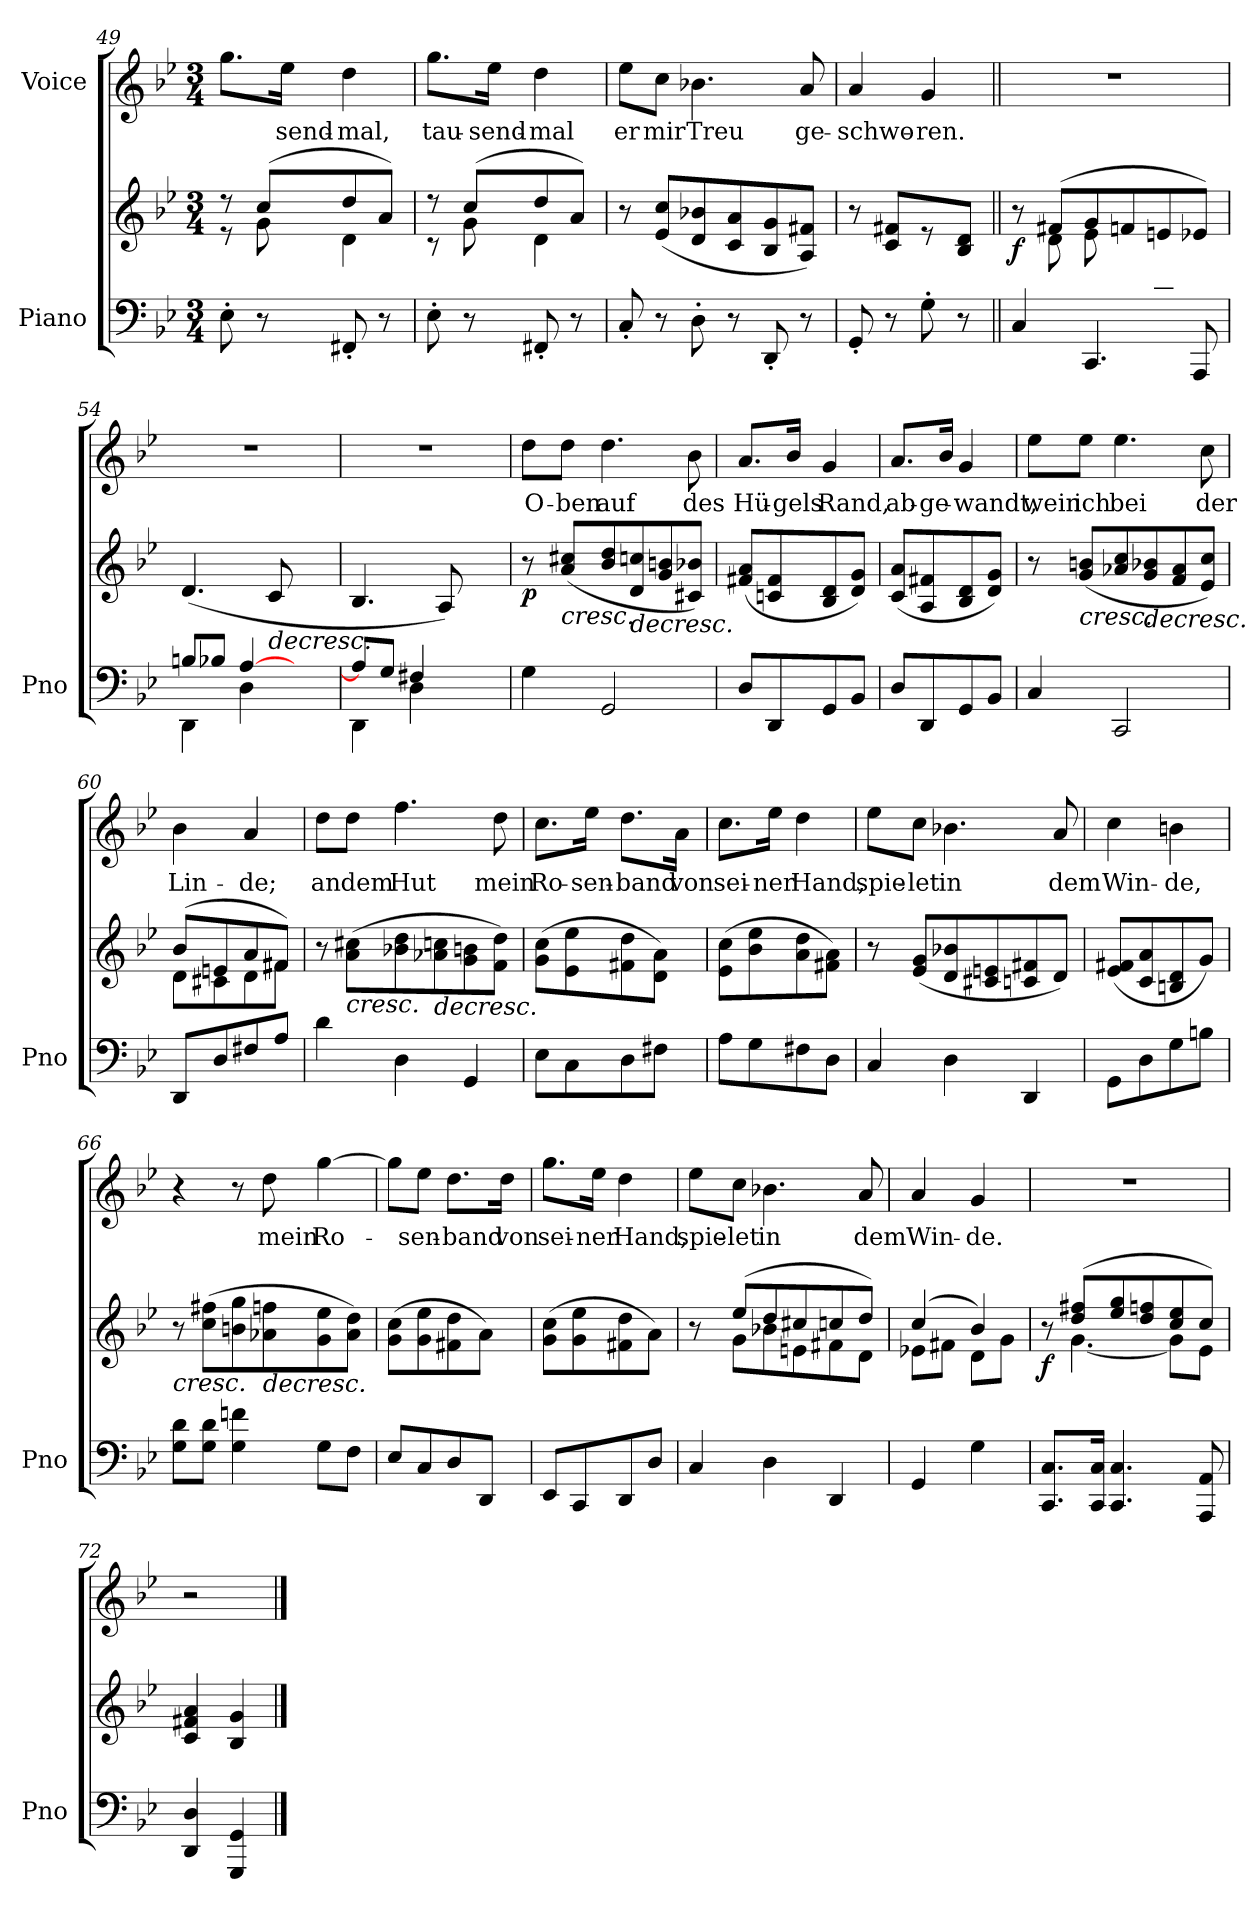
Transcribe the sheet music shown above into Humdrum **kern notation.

**kern	**kern	**dynam	**kern	**text
*part2	*part2	*part2	*part1	*part1
*staff3	*staff2	*staff2/3	*staff1	*staff1
*I"Piano	*	*	*I"Voice	*
*I'Pno	*	*	*	*
*clefF4	*clefG2	*	*clefG2	*
*k[b-e-]	*k[b-e-]	*	*k[b-e-]	*
*M3/4	*M3/4	*	*M3/4	*
=49	=49	=49	=49	=49
*	*^	*	*	*
8E-'\	8r	8r	.	8.gg\L	.
8r	(8cc/L	8g\	.	.	.
!	!	!	!	!	!LO:LY:b
.	.	.	.	16ee-\Jk	-send-
!	!	!	!	!	!LO:LY:b
8FF#X'/	8dd/	4d\	.	4dd\	-mal,
8r	8a/J)	.	.	.	.
=50	=50	=50	=50	=50	=50
!	!	!	!	!	!LO:LY:b
8E-'\	8r	8r	.	8.gg\L	tau-
8r	(8cc/L	8g\	.	.	.
!	!	!	!	!	!LO:LY:b
.	.	.	.	16ee-\Jk	-send-
!	!	!	!	!	!LO:LY:b
8FF#X'/	8dd/	4d\	.	4dd\	-mal
8r	8a/J)	.	.	.	.
*	*v	*v	*	*	*
=51	=51	=51	=51	=51
!	!	!	!	!LO:LY:b
8C'/	8r	.	8ee-\L	er
!	!	!	!	!LO:LY:b
8r	(8e-/ 8cc/L	.	8cc\J	mir
!	!	!	!	!LO:LY:b
8D'\	8d/ 8b-X/	.	4.b-X\	Treu
8r	8c/ 8a/	.	.	.
8DD'/	8B-/ 8g/	.	.	.
!	!	!	!	!LO:LY:b
8r	8A/ 8f#X/J)	.	8a/	ge-
=52	=52	=52	=52	=52
!	!	!	!	!LO:LY:b
8GG'/	8r	.	4a/	-schwo-
8r	8c/ 8f#X/L	.	.	.
!	!	!	!	!LO:LY:b
8G'\	8r	.	4g/	-ren.
8r	8B-/ 8d/J	.	.	.
!!LO:PB:g=z
=53||	=53||	=53||	=53||	=53||
*^	*^	*	*	*
!	!	!	!	!LO:DY:b	!	!
8ryy	4C/	8r	8ryy	f	2.r	.
4ryy	.	(>8f#X/L	8d\L	.	.	.
.	4.CC/	8g/	8e-\	.	.	.
8G/	.	8fn/	4.ryy	.	.	.
8c/	.	8en/	.	.	.	.
8F#X/J	8AAA/	8e-X/J)	.	.	.	.
*	*	*v	*v	*	*	*
=54	=54	=54	=54	=54	=54
8Bn/L	4DD\	(4.d/	.	2.r	.
8B-X/J	.	.	.	.	.
[4A/	4D\	.	.	.	.
!	!	!	!LO:HP:b	!	!
.	.	8c/	>	.	.
4ryy	4ryy	4ryy	.	.	.
=55	=55	=55	=55	=55	=55
8A/L]	4DD\	4.B-/	.	2.r	.
8G/J	.	.	.	.	.
4F#X/	4D\	.	.	.	.
.	.	8A/)	.	.	.
4ryy	4ryy	4ryy	.	.	.
=56	=56	=56	=56	=56	=56
!	!	!	!LO:DY:b	!	!LO:LY:b
*v	*v	*	*	*	*
4G\	8r	p	8dd\L	O-
!	!	!LO:HP:b	!	!LO:LY:b
.	(8a/ 8cc#X/L	<	8dd\J	-ben
!	!	!	!	!LO:LY:b
2GG/	8b-/ 8dd/	.	4.dd\	auf
!	!	!LO:HP:n=1:b	!	!
.	8d/ 8ccn/	] >	.	.
.	8g/ 8bn/	.	.	.
!	!	!	!	!LO:LY:b
.	8c#X/ 8b-X/J)	[	8b-\	des
=57	=57	=57	=57	=57
!	!	!	!	!LO:LY:b
8D/L	(8f#X/ 8a/L	.	8.a/L	Hü-
8DD/	8cn/ 8f#/	.	.	.
!	!	!	!	!LO:LY:b
.	.	.	16b-/Jk	-gels
!	!	!	!	!LO:LY:b
8GG/	8B-/ 8d/	.	4g/	Rand,
8BB-/J	8d/ 8g/J)	.	.	.
!!LO:LB:g=z
=58	=58	=58	=58	=58
!	!	!	!	!LO:LY:b
8D/L	(8c/ 8a/L	.	8.a/L	ab-
8DD/	8A/ 8f#X/	.	.	.
!	!	!	!	!LO:LY:b
.	.	.	16b-/Jk	-ge-
!	!	!	!	!LO:LY:b
8GG/	8B-/ 8d/	.	4g/	-wandt,
8BB-/J	8d/ 8g/J)	.	.	.
=59	=59	=59	=59	=59
!	!	!	!	!LO:LY:b
4C/	8r	.	8ee-\L	wein
!	!	!LO:HP:b	!	!LO:LY:b
.	(8g/ 8bn/L	<	8ee-\J	ich
!	!	!	!	!LO:LY:b
2CC/	8a-X/ 8cc/	.	4.ee-\	bei
!	!	!LO:HP:n=1:b	!	!
.	8g/ 8b-X/	] >	.	.
.	8f/ 8a-/	.	.	.
!	!	!	!	!LO:LY:b
.	8e-/ 8cc/J)	.	8cc\	der
.	.	[	.	.
=60	=60	=60	=60	=60
*	*^	*	*	*
!	!	!	!	!	!LO:LY:b
8DD/L	(8b-/L	8d\L	.	4b-\	Lin-
8D/	8en/	8c#X\	.	.	.
!	!	!	!	!	!LO:LY:b
8F#X/	8a/	8d\	.	4a/	-de;
8A/J	8f#X/J)	8f#\J	.	.	.
=61	=61	=61	=61	=61	=61
!	!	!	!	!	!LO:LY:b
*	*v	*v	*	*	*
4d\	8r	.	8dd\L	an
!	!	!LO:HP:b	!	!LO:LY:b
.	(8a\ 8cc#X\L	<	8dd\J	dem
!	!	!	!	!LO:LY:b
4D\	8b-X\ 8dd\	.	4.ff\	Hut
!	!	!LO:HP:n=1:b	!	!
.	8a-X\ 8ccn\	] >	.	.
4GG/	8g\ 8bn\	.	.	.
!	!	!	!	!LO:LY:b
.	8f\ 8dd\J)	.	8dd\	mein
.	.	[	.	.
=62	=62	=62	=62	=62
!	!	!	!	!LO:LY:b
8E-\L	(8g\ 8cc\L	.	8.cc\L	Ro-
8C\	8e-\ 8ee-\	.	.	.
!	!	!	!	!LO:LY:b
.	.	.	16ee-\Jk	-sen-
!	!	!	!	!LO:LY:b
8D\	8f#X\ 8dd\	.	8.dd\L	-band
8F#X\J	8d\ 8a\J)	.	.	.
!	!	!	!	!LO:LY:b
.	.	.	16a\Jk	von
!!LO:LB:g=z
=63	=63	=63	=63	=63
!	!	!	!	!LO:LY:b
8A\L	(8e-\ 8cc\L	.	8.cc\L	sei-
8G\	8b-\ 8ee-\	.	.	.
!	!	!	!	!LO:LY:b
.	.	.	16ee-\Jk	-ner
!	!	!	!	!LO:LY:b
8F#X\	8a\ 8dd\	.	4dd\	Hand,
8D\J	8f#X\ 8a\J)	.	.	.
=64	=64	=64	=64	=64
!	!	!	!	!LO:LY:b
4C/	8r	.	8ee-\L	spie-
!	!	!	!	!LO:LY:b
.	(8e-/ 8g/L	.	8cc\J	let
!	!	!	!	!LO:LY:b
4D\	8d/ 8b-X/	.	4.b-X\	in
.	8c#X/ 8en/	.	.	.
4DD/	8cn/ 8f#X/	.	.	.
!	!	!	!	!LO:LY:b
.	8d/J)	.	8a/	dem
=65	=65	=65	=65	=65
!	!	!	!	!LO:LY:b
8GG\L	(8e-/ 8f#X/L	.	4cc\	Win-
8D\	8c/ 8a/	.	.	.
!	!	!	!	!LO:LY:b
8G\	8Bn/ 8d/	.	4bn\	-de,
8Bn\J	8g/J)	.	.	.
=66	=66	=66	=66	=66
!	!	!LO:HP:b	!	!
8G\ 8d\L	8r	<	4r	.
8G\ 8d\J	(8cc\ 8ff#X\L	.	.	.
4G\ 4fn\	8bn\ 8gg\	.	8r	.
!	!	!LO:HP:n=1:b	!	!LO:LY:b
.	8a-X\ 8ffn\	] >	8dd\	mein
!	!	!	!	!LO:LY:b
8G\L	8g\ 8ee-\	.	[4gg\	Ro-
8F\J	8a-\ 8dd\J)	.	.	.
.	.	[	.	.
=67	=67	=67	=67	=67
8E-/L	(8g\ 8cc\L	.	8gg\L]	.
!	!	!	!	!LO:LY:b
8C/	8g\ 8ee-\	.	8ee-\J	-sen-
!	!	!	!	!LO:LY:b
8D/	8f#X\ 8dd\	.	8.dd\L	-band
8DD/J	8a\J)	.	.	.
!	!	!	!	!LO:LY:b
.	.	.	16dd\Jk	von
!!LO:LB:g=z
=68	=68	=68	=68	=68
!	!	!	!	!LO:LY:b
8EE-/L	(8g\ 8cc\L	.	8.gg\L	sei-
8CC/	8g\ 8ee-\	.	.	.
!	!	!	!	!LO:LY:b
.	.	.	16ee-\Jk	-ner
!	!	!	!	!LO:LY:b
8DD/	8f#X\ 8dd\	.	4dd\	Hand,
8D/J	8a\J)	.	.	.
=69	=69	=69	=69	=69
*	*^	*	*	*
!	!	!	!	!	!LO:LY:b
4C/	8r	8ryy	.	8ee-\L	spie-
!	!	!	!	!	!LO:LY:b
.	(8ee-/L	8g\L	.	8cc\J	-let
!	!	!	!	!	!LO:LY:b
4D\	8dd/	8b-X\	.	4.b-X\	in
.	8cc#X/	8en\	.	.	.
4DD/	8ccn/	8f#X\	.	.	.
!	!	!	!	!	!LO:LY:b
.	8dd/J)	8d\J	.	8a/	dem
=70	=70	=70	=70	=70	=70
!	!	!	!	!	!LO:LY:b
4GG/	(4cc/	8e-X\L	.	4a/	Win-
.	.	8f#X\J	.	.	.
!	!	!	!	!	!LO:LY:b
4G\	4b-/)	8d\L	.	4g/	-de.
.	.	8g\J	.	.	.
=71	=71	=71	=71	=71	=71
!	!	!	!LO:DY:b	!	!
8.CC/ 8.C/L	8r	8ryy	f	2.r	.
.	(8dd/ 8ff#X/L	[4.g\	.	.	.
16CC/ 16C/Jk	.	.	.	.	.
4.CC/ 4.C/	8ee-/ 8gg/	.	.	.	.
.	8dd/ 8ffn/	.	.	.	.
.	8cc/ 8ee-/	8g\L]	.	.	.
8AAA/ 8AA/	8cc/J)	8e-\J	]	.	.
*	*v	*v	*	*	*
=72	=72	=72	=72	=72
4DD/ 4D/	4c/ 4f#X/ 4a/	.	2r	.
4GGG/ 4GG/	4B-/ 4g/	.	.	.
==	==	==	==	==
*-	*-	*-	*-	*-
